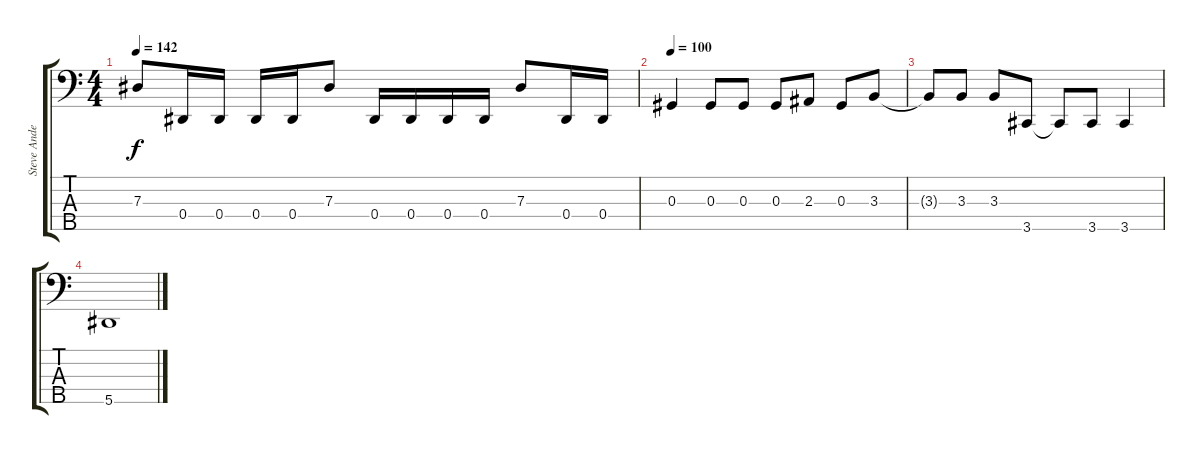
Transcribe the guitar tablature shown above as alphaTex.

\track ("Steve Anderson" "Steve Ande") {instrument electricbassfinger}
\staff {score tabs}
\tuning (Gb2 Db2 Ab1 Eb1 Bb0) {hide}
\ts (4 4)
\tempo 142
\clef f4
\ks c
7.3.8{dy f} 0.4.16 0.4.16 0.4.16 0.4.16 7.3.8 0.4.16 0.4.16 0.4.16 0.4.16 7.3.8 0.4.16 0.4.16 |
\tempo 100
0.3.4 0.3.8 0.3.8 0.3.8 2.3.8 0.3.8 3.3.8 |
3.3{t}.8 3.3.8 3.3.8 3.5.8 3.5{t}.8 3.5.8 3.5.4 |
5.5.1
